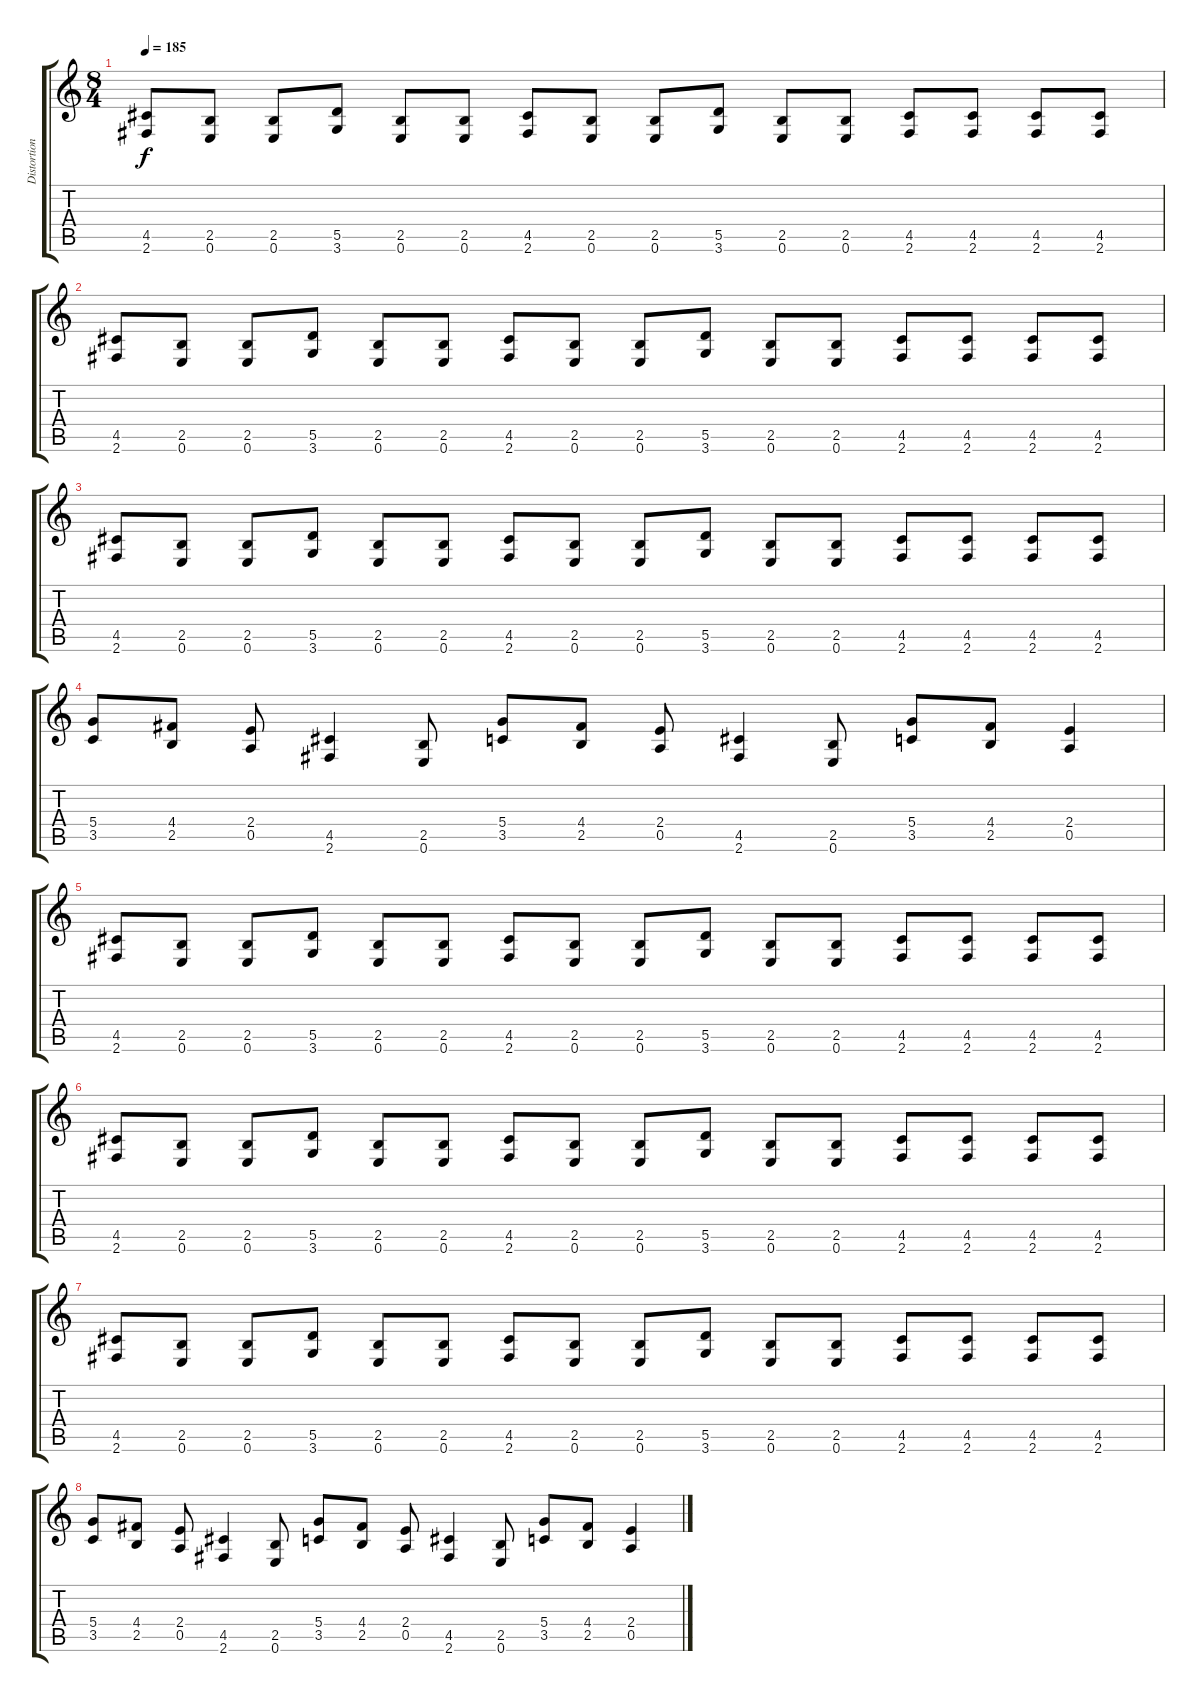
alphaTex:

\track ("Distortion Guitar" "Distortion") {instrument distortionguitar}
\staff {score tabs}
\tuning (E4 B3 G3 D3 A2 E2) {hide}
\ts (8 4)
\tempo 185
\clef g2
\ks c
(4.5 2.6).8{dy f} (2.5 0.6).8 (2.5 0.6).8 (5.5 3.6).8 (2.5 0.6).8 (2.5 0.6).8 (4.5 2.6).8 (2.5 0.6).8 (2.5 0.6).8 (5.5 3.6).8 (2.5 0.6).8 (2.5 0.6).8 (4.5 2.6).8 (4.5 2.6).8 (4.5 2.6).8 (4.5 2.6).8 |
(4.5 2.6).8 (2.5 0.6).8 (2.5 0.6).8 (5.5 3.6).8 (2.5 0.6).8 (2.5 0.6).8 (4.5 2.6).8 (2.5 0.6).8 (2.5 0.6).8 (5.5 3.6).8 (2.5 0.6).8 (2.5 0.6).8 (4.5 2.6).8 (4.5 2.6).8 (4.5 2.6).8 (4.5 2.6).8 |
(4.5 2.6).8 (2.5 0.6).8 (2.5 0.6).8 (5.5 3.6).8 (2.5 0.6).8 (2.5 0.6).8 (4.5 2.6).8 (2.5 0.6).8 (2.5 0.6).8 (5.5 3.6).8 (2.5 0.6).8 (2.5 0.6).8 (4.5 2.6).8 (4.5 2.6).8 (4.5 2.6).8 (4.5 2.6).8 |
(5.4 3.5).8 (4.4 2.5).8 (2.4 0.5).8 (4.5 2.6).4 (2.5 0.6).8 (5.4 3.5).8 (4.4 2.5).8 (2.4 0.5).8 (4.5 2.6).4 (2.5 0.6).8 (5.4 3.5).8 (4.4 2.5).8 (2.4 0.5).4 |
(4.5 2.6).8 (2.5 0.6).8 (2.5 0.6).8 (5.5 3.6).8 (2.5 0.6).8 (2.5 0.6).8 (4.5 2.6).8 (2.5 0.6).8 (2.5 0.6).8 (5.5 3.6).8 (2.5 0.6).8 (2.5 0.6).8 (4.5 2.6).8 (4.5 2.6).8 (4.5 2.6).8 (4.5 2.6).8 |
(4.5 2.6).8 (2.5 0.6).8 (2.5 0.6).8 (5.5 3.6).8 (2.5 0.6).8 (2.5 0.6).8 (4.5 2.6).8 (2.5 0.6).8 (2.5 0.6).8 (5.5 3.6).8 (2.5 0.6).8 (2.5 0.6).8 (4.5 2.6).8 (4.5 2.6).8 (4.5 2.6).8 (4.5 2.6).8 |
(4.5 2.6).8 (2.5 0.6).8 (2.5 0.6).8 (5.5 3.6).8 (2.5 0.6).8 (2.5 0.6).8 (4.5 2.6).8 (2.5 0.6).8 (2.5 0.6).8 (5.5 3.6).8 (2.5 0.6).8 (2.5 0.6).8 (4.5 2.6).8 (4.5 2.6).8 (4.5 2.6).8 (4.5 2.6).8 |
(5.4 3.5).8 (4.4 2.5).8 (2.4 0.5).8 (4.5 2.6).4 (2.5 0.6).8 (5.4 3.5).8 (4.4 2.5).8 (2.4 0.5).8 (4.5 2.6).4 (2.5 0.6).8 (5.4 3.5).8 (4.4 2.5).8 (2.4 0.5).4
